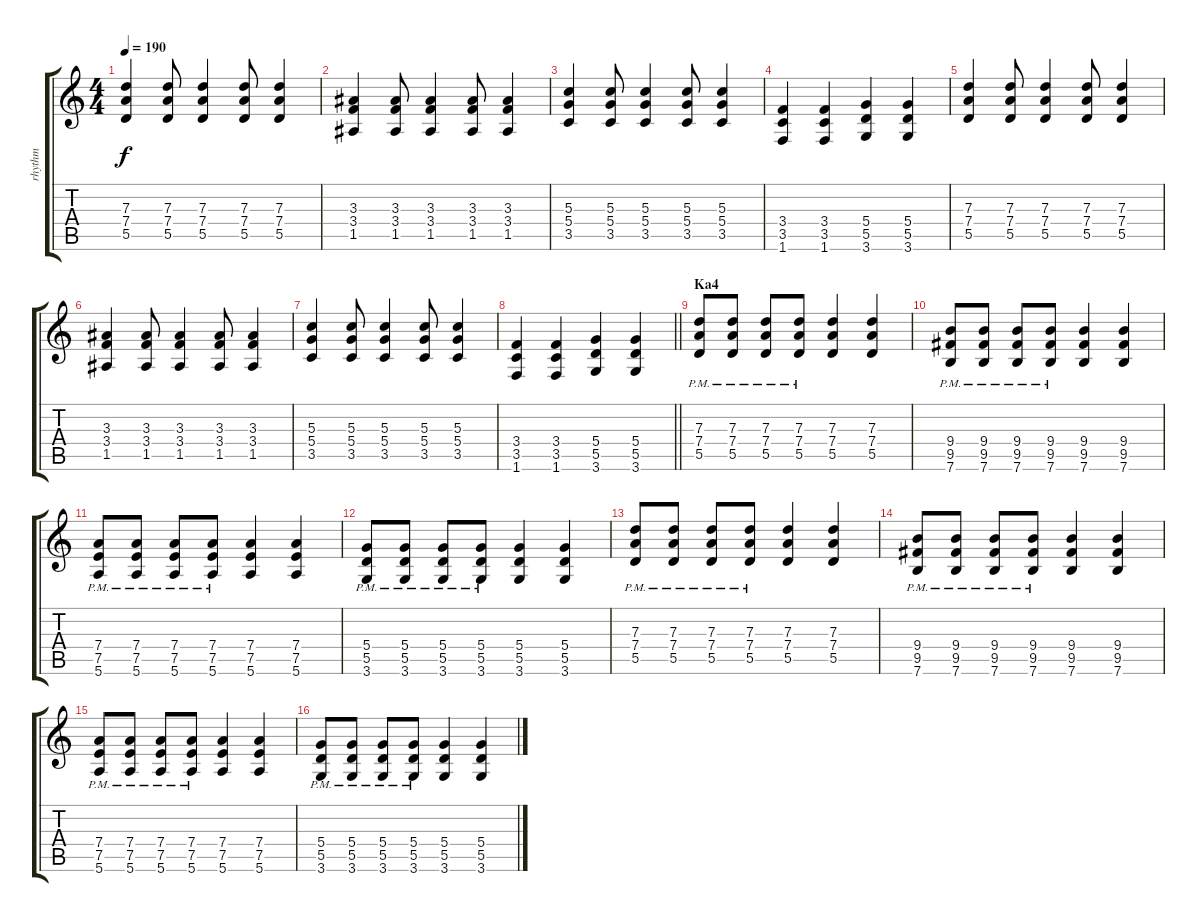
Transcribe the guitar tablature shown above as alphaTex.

\track ("rhythm" "rhythm") {instrument distortionguitar}
\staff {score tabs}
\tuning (E4 B3 G3 D3 A2 E2) {hide}
\ts (4 4)
\tempo 190
\clef g2
\ks c
(7.3 7.4 5.5).4{dy f} (7.3 7.4 5.5).8 (7.3 7.4 5.5).4 (7.3 7.4 5.5).8 (7.3 7.4 5.5).4 |
(3.3 3.4 1.5).4 (3.3 3.4 1.5).8 (3.3 3.4 1.5).4 (3.3 3.4 1.5).8 (3.3 3.4 1.5).4 |
(5.3 5.4 3.5).4 (5.3 5.4 3.5).8 (5.3 5.4 3.5).4 (5.3 5.4 3.5).8 (5.3 5.4 3.5).4 |
(3.4 3.5 1.6).4 (3.4 3.5 1.6).4 (5.4 5.5 3.6).4 (5.4 5.5 3.6).4 |
(7.3 7.4 5.5).4 (7.3 7.4 5.5).8 (7.3 7.4 5.5).4 (7.3 7.4 5.5).8 (7.3 7.4 5.5).4 |
(3.3 3.4 1.5).4 (3.3 3.4 1.5).8 (3.3 3.4 1.5).4 (3.3 3.4 1.5).8 (3.3 3.4 1.5).4 |
(5.3 5.4 3.5).4 (5.3 5.4 3.5).8 (5.3 5.4 3.5).4 (5.3 5.4 3.5).8 (5.3 5.4 3.5).4 |
\barLineRight lightlight
(3.4 3.5 1.6).4 (3.4 3.5 1.6).4 (5.4 5.5 3.6).4 (5.4 5.5 3.6).4 |
\section ("" "Ka4")
(7.3{pm} 7.4{pm} 5.5{pm}).8 (7.3{pm} 7.4{pm} 5.5{pm}).8 (7.3{pm} 7.4{pm} 5.5{pm}).8 (7.3{pm} 7.4{pm} 5.5{pm}).8 (7.3 7.4 5.5).4 (7.3 7.4 5.5).4 |
(9.4{pm} 9.5{pm} 7.6{pm}).8 (9.4{pm} 9.5{pm} 7.6{pm}).8 (9.4{pm} 9.5{pm} 7.6{pm}).8 (9.4{pm} 9.5{pm} 7.6{pm}).8 (9.4 9.5 7.6).4 (9.4 9.5 7.6).4 |
(7.4{pm} 7.5{pm} 5.6{pm}).8 (7.4{pm} 7.5{pm} 5.6{pm}).8 (7.4{pm} 7.5{pm} 5.6{pm}).8 (7.4{pm} 7.5{pm} 5.6{pm}).8 (7.4 7.5 5.6).4 (7.4 7.5 5.6).4 |
(5.4{pm} 5.5{pm} 3.6{pm}).8 (5.4{pm} 5.5{pm} 3.6{pm}).8 (5.4{pm} 5.5{pm} 3.6{pm}).8 (5.4{pm} 5.5{pm} 3.6{pm}).8 (5.4 5.5 3.6).4 (5.4 5.5 3.6).4 |
(7.3{pm} 7.4{pm} 5.5{pm}).8 (7.3{pm} 7.4{pm} 5.5{pm}).8 (7.3{pm} 7.4{pm} 5.5{pm}).8 (7.3{pm} 7.4{pm} 5.5{pm}).8 (7.3 7.4 5.5).4 (7.3 7.4 5.5).4 |
(9.4{pm} 9.5{pm} 7.6{pm}).8 (9.4{pm} 9.5{pm} 7.6{pm}).8 (9.4{pm} 9.5{pm} 7.6{pm}).8 (9.4{pm} 9.5{pm} 7.6{pm}).8 (9.4 9.5 7.6).4 (9.4 9.5 7.6).4 |
(7.4{pm} 7.5{pm} 5.6{pm}).8 (7.4{pm} 7.5{pm} 5.6{pm}).8 (7.4{pm} 7.5{pm} 5.6{pm}).8 (7.4{pm} 7.5{pm} 5.6{pm}).8 (7.4 7.5 5.6).4 (7.4 7.5 5.6).4 |
(5.4{pm} 5.5{pm} 3.6{pm}).8 (5.4{pm} 5.5{pm} 3.6{pm}).8 (5.4{pm} 5.5{pm} 3.6{pm}).8 (5.4{pm} 5.5{pm} 3.6{pm}).8 (5.4 5.5 3.6).4 (5.4 5.5 3.6).4
